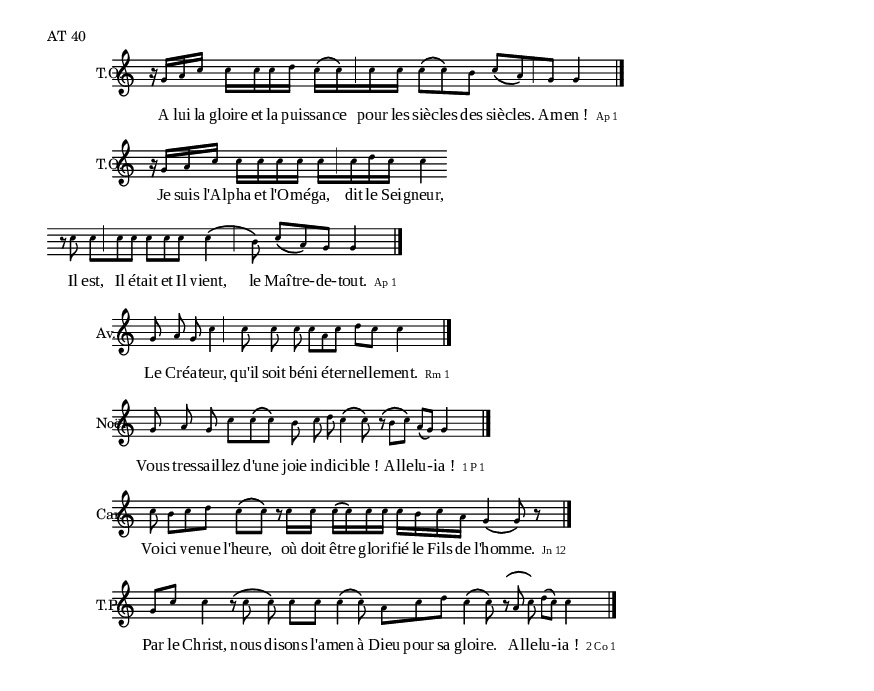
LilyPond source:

\version "2.12.0"
 \include "definitions.ly"
\markup {AT 40 }
\relative c'' { 
	\new Staff {
		\cadenzaOn
		\set Staff.instrumentName = \markup{ \center-column { T.O. } }
		r16 g16[ a c]
		c 16[ c c d]
		c16[\( c\)\cesure\pespace  c c]
		\times 2/3 { c8[\( c\) b] }
		\times 2/3 { c8[\( a\)\cesure\pespace  g] } g4
		\endBar
	}	\addlyrics {
		A lui la gloire et la pui -- ssan -- ce pour les siè -- cles des siè -- cles. Am -- "en !"
		\markup { \citation #"Ap 1"}
	}
}
\relative c'' { 
	\new Staff {
		\cadenzaOn
		\set Staff.instrumentName = \markup{ \center-column { T.O. } }
		r16 g16[ a c]
		c16[ c c c]
		c16[  \cesure \pespace c d c]
		c4 \pespace \indentLine
		r8 c8
		\times 2/3 { c8[ \cesure\pespace  c c] }
		\times 2/3 { c8[ c c] }
		\times 2/3 { c4\( \espace \cesure\pespace  b8\) }
		\times 2/3 { c8[\( a\) g] } g4
		\endBar
	}	\addlyrics {
		Je suis l'Al -- pha et l'O -- mé -- ga, dit le Sei -- gneur, Il est, Il ét -- ait et Il vient, le Maî -- tre- -- de- -- tout.
		\markup { \citation #"Ap 1"}
	}
}

\relative c'' { 
	\new Staff {
		\cadenzaOn
		\set Staff.instrumentName = \markup{ \center-column { Av. } }
		\times 2/3 { g8 a g }
		c4
		\cesure\pespace 
		\times 2/3 { c8 c c } 
		\times 2/3 { c[ a c] }
		d[ c]
		c4
		\endBar
	}	\addlyrics {
		Le Cré -- a -- teur, qu'il soit bé -- ni é -- ter -- nel -- le -- ment.
		\markup { \citation #"Rm 1"}
	}
}



\relative c'' { 
	\new Staff {
		\cadenzaOn
		\set Staff.instrumentName = \markup{ \center-column { Noël } }
		\times 2/3 { g8 a g }
		\times 2/3 { c[ c\( c\)] }
		\times 2/3 { b c d }
		\times 2/3 { c4\( c8\) }\pespace 
		\times 2/3 {r8\(b[ c]\)} a[\( g\)] g4
		\endBar
	}	\addlyrics {
		Vous tres -- sail -- lez d'u -- ne joie in -- di -- ci -- "ble !" Al -- le -- lu -- - -- "ia !"
		\markup { \citation #"1 P 1"}
	}
}


\relative c'' { 
	\new Staff {
		\cadenzaOn
		\set Staff.instrumentName = \markup{ \center-column { Car. } }
		c8
		\times 2/3 { b8[ c d] }
		c8[\( c\)]\pespace 
		r8 c16[ c]
		c16[\( c\) c c]
		c16[ b c a]
		g4\( g8\) r8		
		\endBar
	}	\addlyrics {
		Voi -- ci ve -- nue l'heu -- re, où doit êt -- re glo -- ri -- fié le Fils de l'ho -- mme.
		\markup { \citation #"Jn 12"}
	}
}

\relative c'' { 
	\new Staff {
		\cadenzaOn
		\set Staff.instrumentName = \markup{ \center-column { T.P. } }
		g8[ c]
		c4
		\espace
		\times 2/3 { r8\( c c\) }
		c[ c]
		\times 2/3 { c4\( c8\) }
		\times 2/3 { a[ c d] }
		\times 2/3 { c4\( c8\) }\pespace 
		\times 2/3 { r\( a c\) }
		d[\( c\)] c4
		\endBar
	}	\addlyrics {
		Par le Christ, nous di -- sons l'a -- men à Dieu pour sa gloi -- re. "Al" -- le -- lu -- - -- "ia !"
		\markup { \citation #"2 Co 1"}
	}
}
